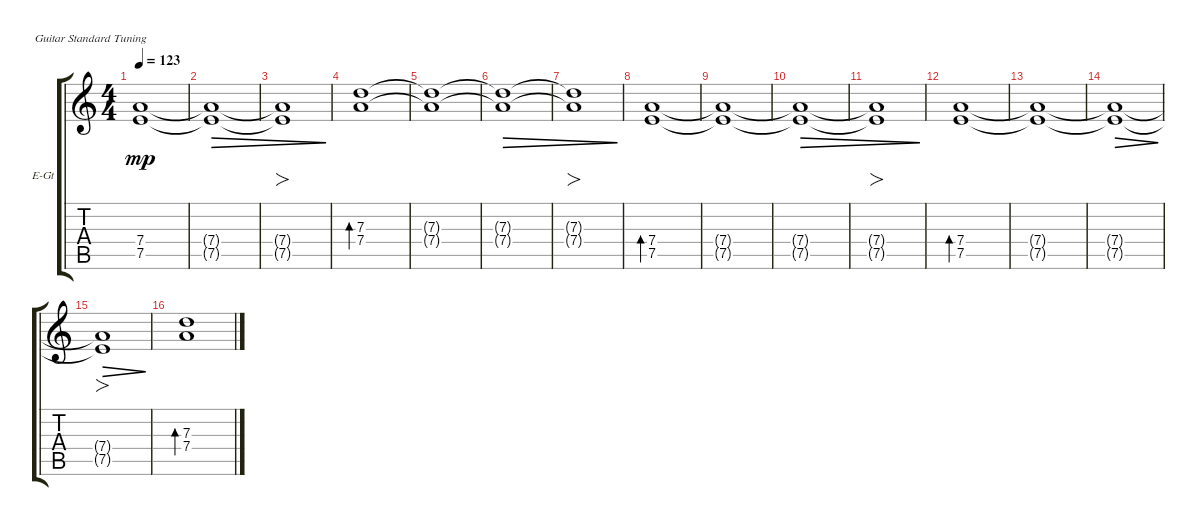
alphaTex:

\defaultSystemsLayout 4
\bracketExtendMode groupsimilarinstruments
\firstSystemTrackNameOrientation horizontal
\otherSystemsTrackNameOrientation horizontal
\track ("Electric Guitar 2" "E-Gt") {multiBarRest instrument overdrivenguitar}
\staff {score tabs}
\tuning (E4 B3 G3 D3 A2 E2)
\ts (4 4)
\tempo 123
\clef g2
\ks c
(7.4{t} 7.5{t}).1{dy mp} |
(7.5{t} 7.4{t}).1{dec} |
(7.5{t} 7.4{t}).1{fo dec} |
(7.4 7.3).1{bd 476} |
(7.3{t} 7.4{t}).1 |
(7.3{t} 7.4{t}).1{dec} |
(7.3{t} 7.4{t}).1{fo dec} |
(7.5 7.4).1{bd 479} |
(7.4{t} 7.5{t}).1 |
(7.5{t} 7.4{t}).1{dec} |
(7.5{t} 7.4{t}).1{fo dec} |
(7.5 7.4).1{bd 479} |
(7.4{t} 7.5{t}).1 |
(7.5{t} 7.4{t}).1{dec} |
(7.5{t} 7.4{t}).1{fo dec} |
(7.4 7.3).1{bd 476}
